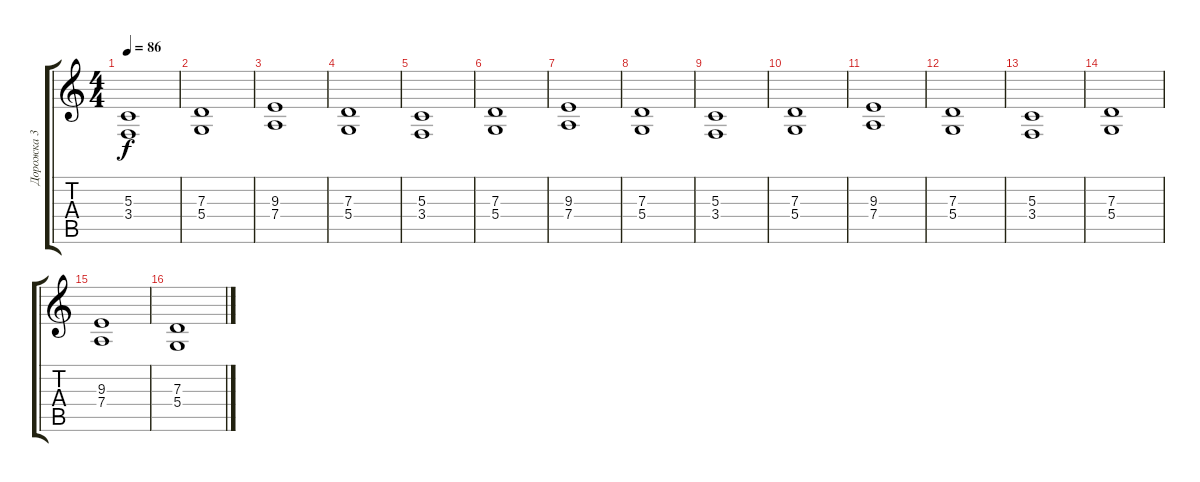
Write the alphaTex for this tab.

\track ("Дорожка 3" "Дорожка 3") {instrument tubularbells}
\staff {score tabs}
\tuning (E4 B3 G3 D3 A2 E2) {hide}
\ts (4 4)
\tempo 86
\clef g2
\ks c
(5.3 3.4).1{dy f} |
(7.3 5.4).1 |
(9.3 7.4).1 |
(7.3 5.4).1 |
(5.3 3.4).1 |
(7.3 5.4).1 |
(9.3 7.4).1 |
(7.3 5.4).1 |
(5.3 3.4).1 |
(7.3 5.4).1 |
(9.3 7.4).1 |
(7.3 5.4).1 |
(5.3 3.4).1 |
(7.3 5.4).1 |
(9.3 7.4).1 |
(7.3 5.4).1
